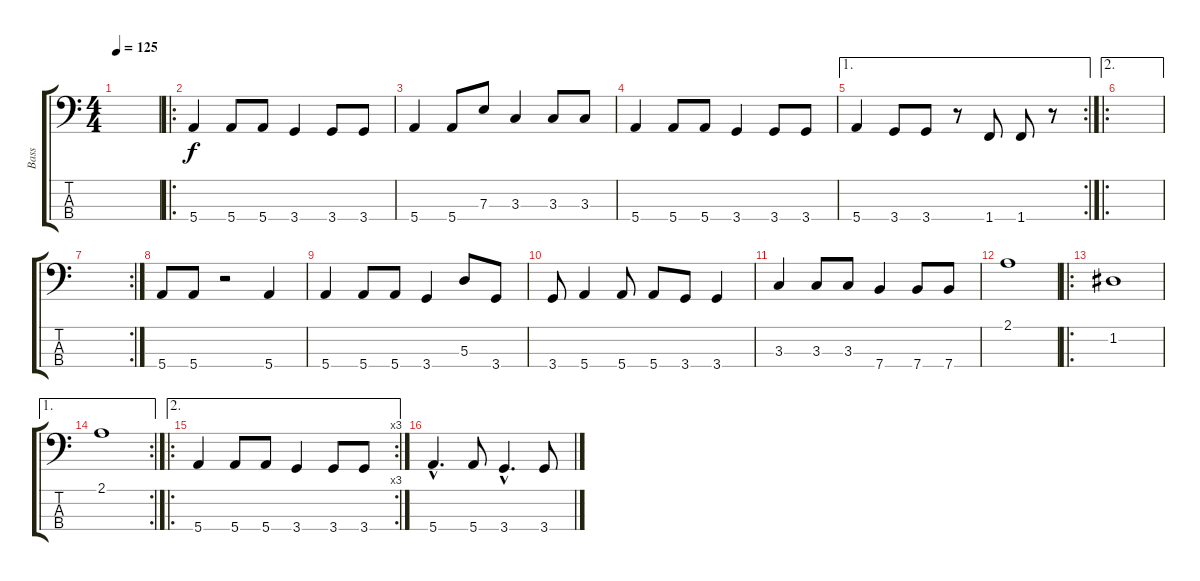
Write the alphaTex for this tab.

\track ("Bass" "Bass") {instrument slapbass1}
\staff {score tabs}
\tuning (G2 D2 A1 E1) {hide}
\ts (4 4)
\tempo 125
\clef f4
\ks c
|
\ro
5.4.4 5.4.8 5.4.8 3.4.4 3.4.8 3.4.8 |
5.4.4 5.4.8 7.3.8 3.3.4 3.3.8 3.3.8 |
5.4.4 5.4.8 5.4.8 3.4.4 3.4.8 3.4.8 |
\ae 1
\rc 2
5.4.4 3.4.8 3.4.8 r.8 1.4.8 1.4.8 r.8 |
\ae 2
\ro
|
\rc 2
|
5.4.8 5.4.8 r.2 5.4.4 |
5.4.4 5.4.8 5.4.8 3.4.4 5.3.8 3.4.8 |
3.4.8 5.4.4 5.4.8 5.4.8 3.4.8 3.4.4 |
3.3.4 3.3.8 3.3.8 7.4.4 7.4.8 7.4.8 |
2.1.1 |
\ro
1.2.1 |
\ae 1
\rc 2
2.1.1 |
\ae 2
\ro
\rc 3
5.4.4 5.4.8 5.4.8 3.4.4 3.4.8 3.4.8 |
5.4{hac}.4{d} 5.4.8 3.4{hac}.4{d} 3.4.8
